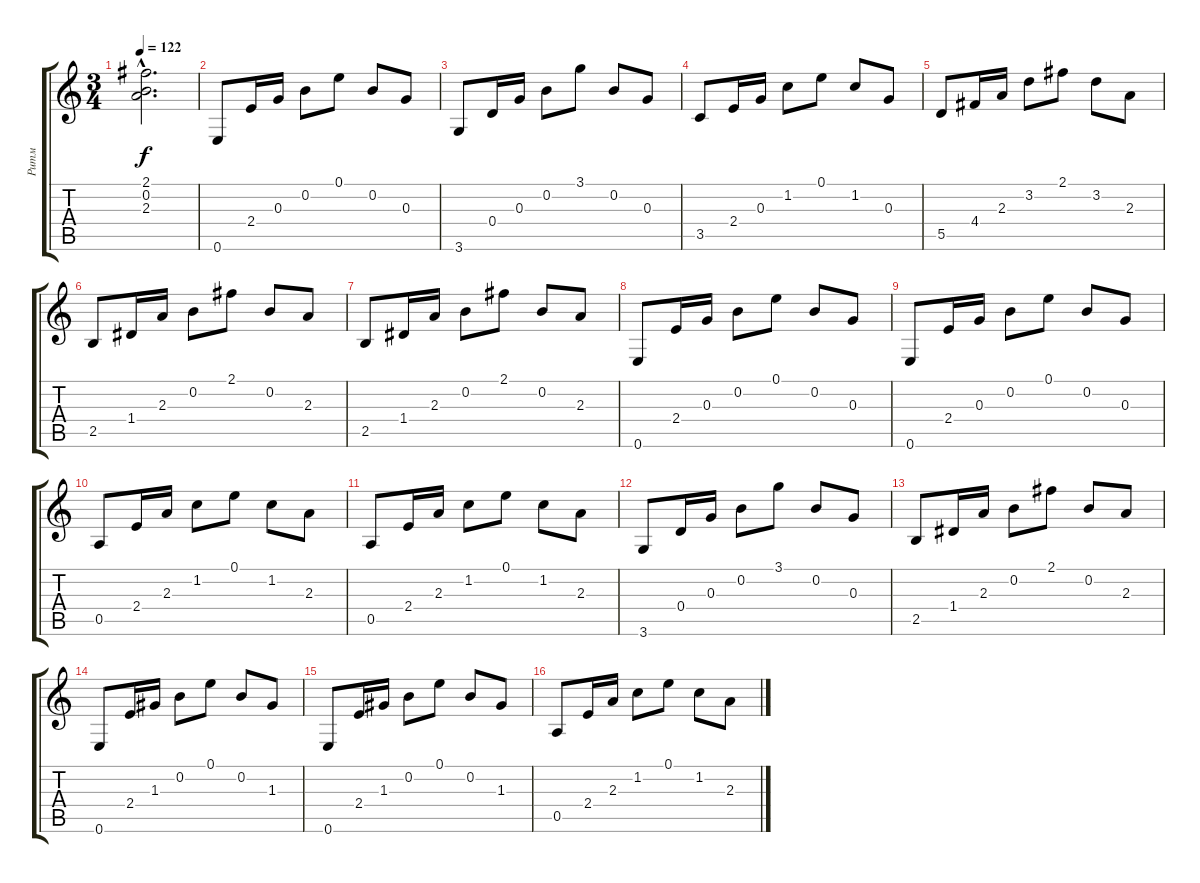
\track ("Ритм" "Ритм") {instrument electricguitarclean}
\staff {score tabs}
\tuning (E4 B3 G3 D3 A2 E2) {hide}
\ts (3 4)
\tempo 122
\clef g2
\ks c
(2.1{hac} 0.2{hac} 2.3{hac}).2{d dy f} |
0.6.8 2.4.16 0.3.16 0.2.8 0.1.8 0.2.8 0.3.8 |
3.6.8 0.4.16 0.3.16 0.2.8 3.1.8 0.2.8 0.3.8 |
3.5.8 2.4.16 0.3.16 1.2.8 0.1.8 1.2.8 0.3.8 |
5.5.8 4.4.16 2.3.16 3.2.8 2.1.8 3.2.8 2.3.8 |
2.5.8 1.4.16 2.3.16 0.2.8 2.1.8 0.2.8 2.3.8 |
2.5.8 1.4.16 2.3.16 0.2.8 2.1.8 0.2.8 2.3.8 |
0.6.8 2.4.16 0.3.16 0.2.8 0.1.8 0.2.8 0.3.8 |
0.6.8 2.4.16 0.3.16 0.2.8 0.1.8 0.2.8 0.3.8 |
0.5.8 2.4.16 2.3.16 1.2.8 0.1.8 1.2.8 2.3.8 |
0.5.8 2.4.16 2.3.16 1.2.8 0.1.8 1.2.8 2.3.8 |
3.6.8 0.4.16 0.3.16 0.2.8 3.1.8 0.2.8 0.3.8 |
2.5.8 1.4.16 2.3.16 0.2.8 2.1.8 0.2.8 2.3.8 |
0.6.8 2.4.16 1.3.16 0.2.8 0.1.8 0.2.8 1.3.8 |
0.6.8 2.4.16 1.3.16 0.2.8 0.1.8 0.2.8 1.3.8 |
0.5.8 2.4.16 2.3.16 1.2.8 0.1.8 1.2.8 2.3.8
